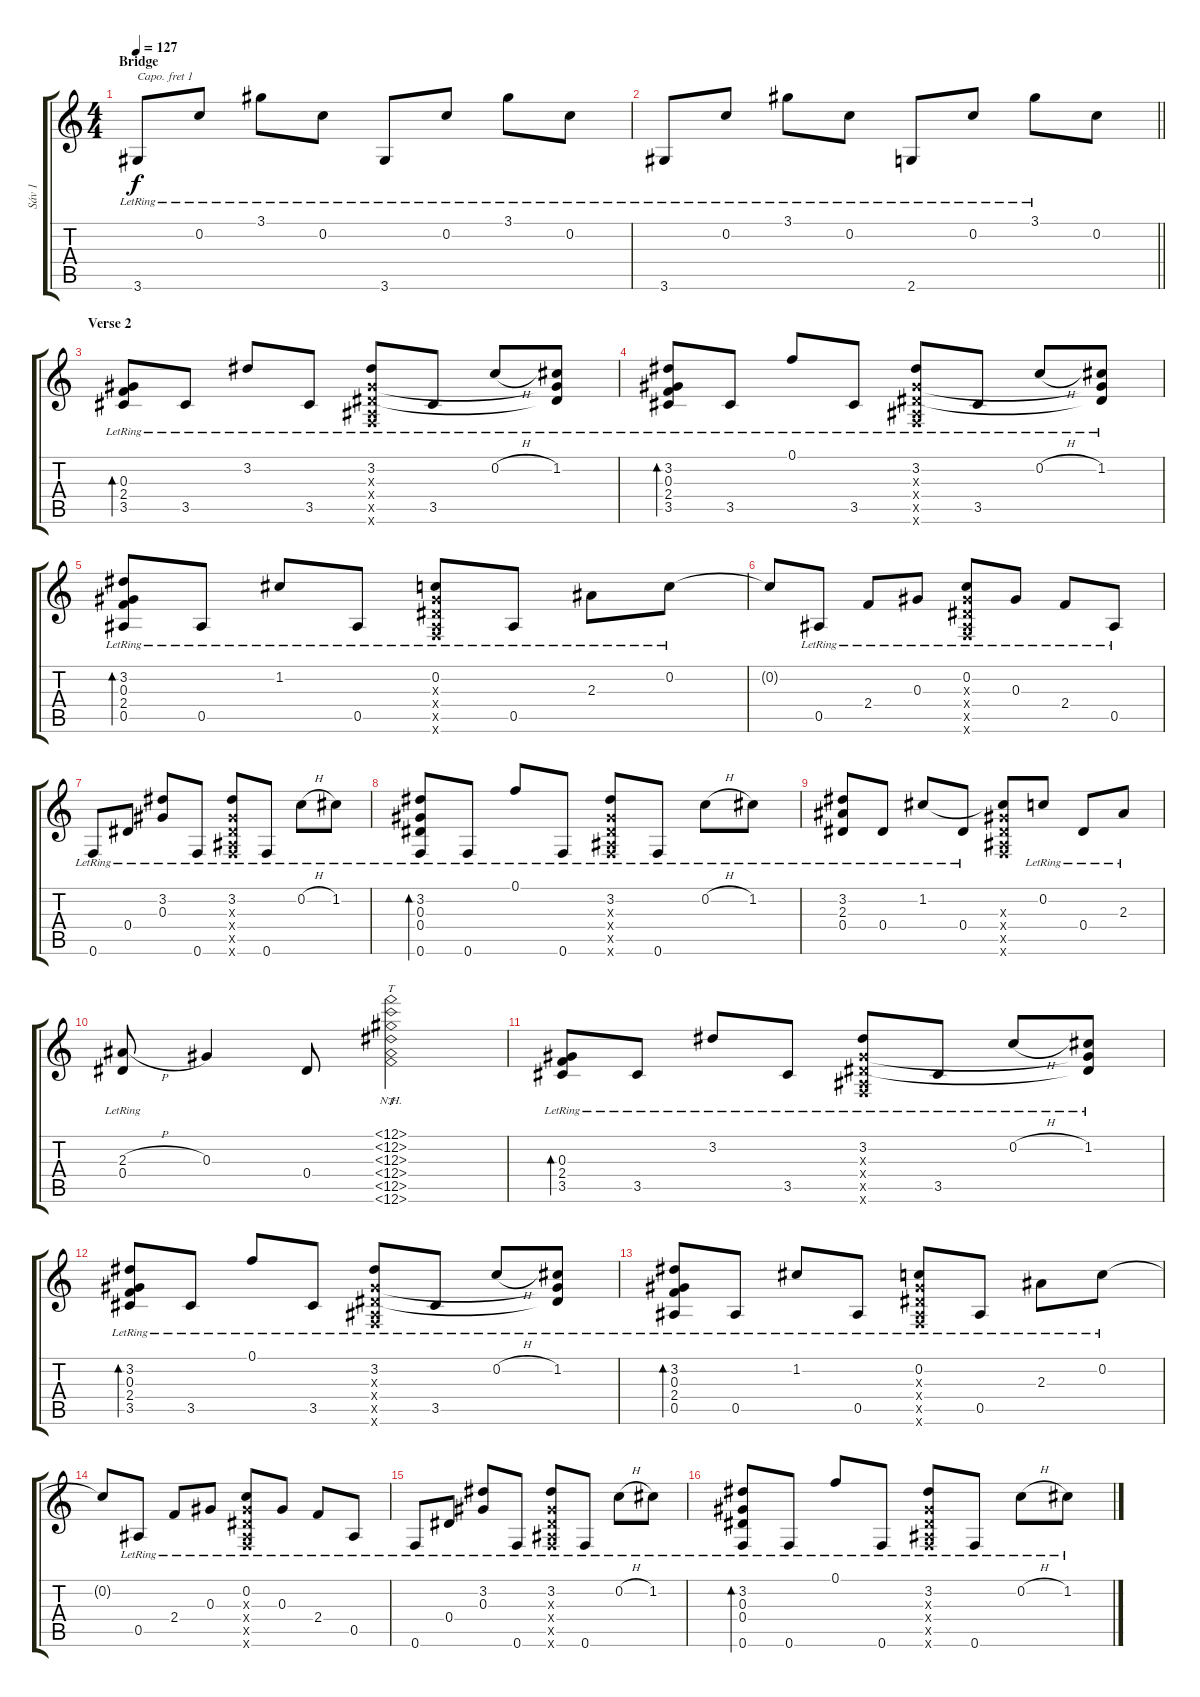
\track ("Sáv 1" "Sáv 1") {instrument acousticguitarsteel}
\staff {score tabs}
\capo 1
\tuning (E4 B3 G3 D3 A2 E2) {hide}
\ts (4 4)
\section ("" "Bridge")
\tempo 127
\clef g2
\ks c
3.6{lr}.8{dy f volume 7} 0.2{lr}.8 3.1{lr}.8 0.2{lr}.8 3.6{lr}.8 0.2{lr}.8 3.1{lr}.8 0.2{lr}.8 |
\barLineRight lightlight
3.6{lr}.8 0.2{lr}.8 3.1{lr}.8 0.2{lr}.8 2.6{lr}.8 0.2{lr}.8 3.1{lr}.8 0.2.8 |
\section ("" "Verse 2")
(0.3{lr} 2.4{lr} 3.5{lr}).8{bd 120 volume 13} 3.5{lr}.8 3.2{lr}.8 3.5{lr}.8 (3.2{lr} 0.3{x} 0.4{x} 0.5{x} 0.6{x}).8 3.5{lr}.8 0.2{h lr}.8 (1.2{lr} 0.3{t} 0.4{t}).8 |
(3.2{lr} 0.3{lr} 2.4{lr} 3.5{lr}).8{bd 120} 3.5{lr}.8 0.1{lr}.8 3.5{lr}.8 (3.2{lr} 0.3{x} 0.4{x} 0.5{x} 0.6{x}).8 3.5{lr}.8 0.2{h lr}.8 (1.2{lr} 0.3{t} 0.4{t}).8 |
(3.2{lr} 0.3{lr} 2.4{lr} 0.5{lr}).8{bd 120} 0.5{lr}.8 1.2{lr}.8 0.5{lr}.8 (0.2{lr} 0.3{x} 0.4{x} 0.5{x} 0.6{x}).8 0.5{lr}.8 2.3{lr}.8 0.2{lr}.8 |
0.2{t}.8 0.5{lr}.8 2.4{lr}.8 0.3{lr}.8 (0.2{lr} 0.3{x} 0.4{x} 0.5{x} 0.6{x}).8 0.3{lr}.8 2.4{lr}.8 0.5{lr}.8 |
0.6{lr}.8 0.4{lr}.8 (3.2{lr} 0.3{lr}).8 0.6{lr}.8 (3.2{lr} 0.3{x} 0.4{x} 0.5{x} 0.6{x}).8 0.6{lr}.8 0.2{h lr}.8 1.2{lr}.8 |
(3.2{lr} 0.3{lr} 0.4{lr} 0.6{lr}).8{bd 120} 0.6{lr}.8 0.1{lr}.8 0.6{lr}.8 (3.2{lr} 0.3{x} 0.4{x} 0.5{x} 0.6{x}).8 0.6{lr}.8 0.2{h lr}.8 1.2{lr}.8 |
(3.2{lr} 2.3{lr} 0.4{lr}).8 0.4{lr}.8 1.2{lr}.8 0.4{lr}.8 (1.2{t} 0.3{x} 0.4{x} 0.5{x} 0.6{x}).8 0.2{lr}.8 0.4{lr}.8 2.3{lr}.8 |
(2.3{h lr} 0.4{lr}).8 0.3.4 0.4.8 (12.1{nh} 12.2{nh} 12.3{nh} 12.4{nh} 12.5{nh} 12.6{nh}).2{tt} |
(0.3{lr} 2.4{lr} 3.5{lr}).8{bd 120} 3.5{lr}.8 3.2{lr}.8 3.5{lr}.8 (3.2{lr} 0.3{x} 0.4{x} 0.5{x} 0.6{x}).8 3.5{lr}.8 0.2{h lr}.8 (1.2{lr} 0.3{t} 0.4{t}).8 |
(3.2{lr} 0.3{lr} 2.4{lr} 3.5{lr}).8{bd 120} 3.5{lr}.8 0.1{lr}.8 3.5{lr}.8 (3.2{lr} 0.3{x} 0.4{x} 0.5{x} 0.6{x}).8 3.5{lr}.8 0.2{h lr}.8 (1.2{lr} 0.3{t} 0.4{t}).8 |
(3.2{lr} 0.3{lr} 2.4{lr} 0.5{lr}).8{bd 120} 0.5{lr}.8 1.2{lr}.8 0.5{lr}.8 (0.2{lr} 0.3{x} 0.4{x} 0.5{x} 0.6{x}).8 0.5{lr}.8 2.3{lr}.8 0.2{lr}.8 |
0.2{t}.8 0.5{lr}.8 2.4{lr}.8 0.3{lr}.8 (0.2{lr} 0.3{x} 0.4{x} 0.5{x} 0.6{x}).8 0.3{lr}.8 2.4{lr}.8 0.5{lr}.8 |
0.6{lr}.8 0.4{lr}.8 (3.2{lr} 0.3{lr}).8 0.6{lr}.8 (3.2{lr} 0.3{x} 0.4{x} 0.5{x} 0.6{x}).8 0.6{lr}.8 0.2{h lr}.8 1.2{lr}.8 |
(3.2{lr} 0.3{lr} 0.4{lr} 0.6{lr}).8{bd 120} 0.6{lr}.8 0.1{lr}.8 0.6{lr}.8 (3.2{lr} 0.3{x} 0.4{x} 0.5{x} 0.6{x}).8 0.6{lr}.8 0.2{h lr}.8 1.2{lr}.8
